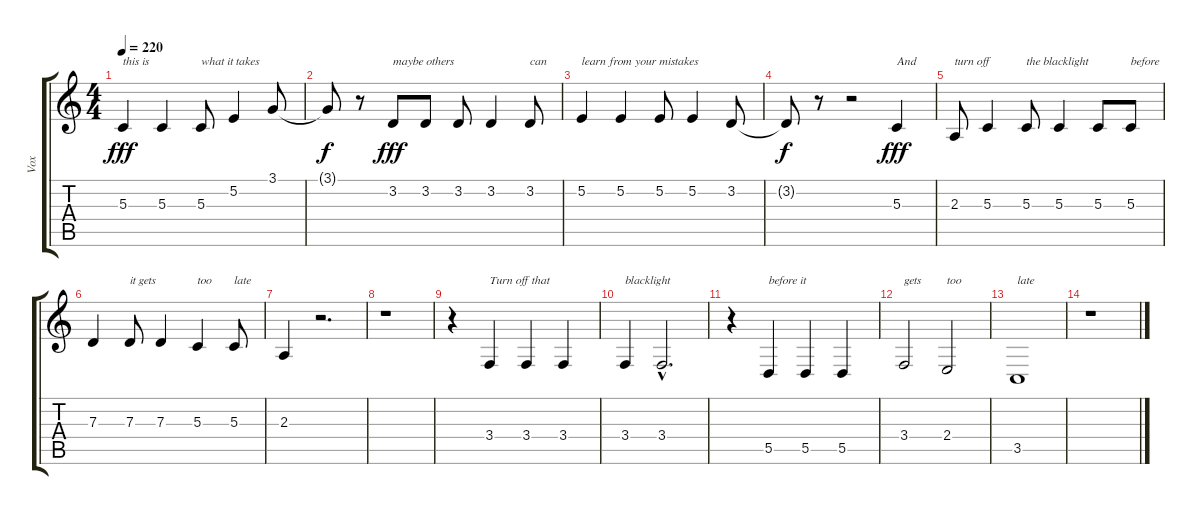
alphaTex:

\track ("Vox" "Vox") {instrument stringensemble1}
\staff {score tabs}
\tuning (E4 B3 G3 D3 A2 E2) {hide}
\ts (4 4)
\tempo 220
\clef g2
\ks c
5.3.4{txt "this is" dy fff} 5.3.4 5.3.8{txt "what it takes"} 5.2.4 3.1.8 |
3.1{t}.8{dy f} r.8 3.2.8{txt "maybe others" dy fff} 3.2.8 3.2.8 3.2.4 3.2.8{txt "can"} |
5.2.4{txt "learn from your mistakes"} 5.2.4 5.2.8 5.2.4 3.2.8 |
3.2{t}.8{dy f} r.8 r.2 5.3.4{txt "And" dy fff} |
2.3.8{txt "turn off"} 5.3.4 5.3.8{txt "the blacklight"} 5.3.4 5.3.8 5.3.8{txt "before"} |
7.3.4 7.3.8{txt "it gets"} 7.3.4 5.3.4{txt "too"} 5.3.8{txt "late"} |
2.3.4 r.2{d} |
r.1 |
r.4 3.4.4{txt "Turn off that"} 3.4.4 3.4.4 |
3.4.4{txt "blacklight"} 3.4{hac}.2{d} |
r.4 5.5.4{txt "before it"} 5.5.4 5.5.4 |
3.4.2{txt "gets"} 2.4.2{txt "too"} |
3.5.1{txt "late"} |
r.1
